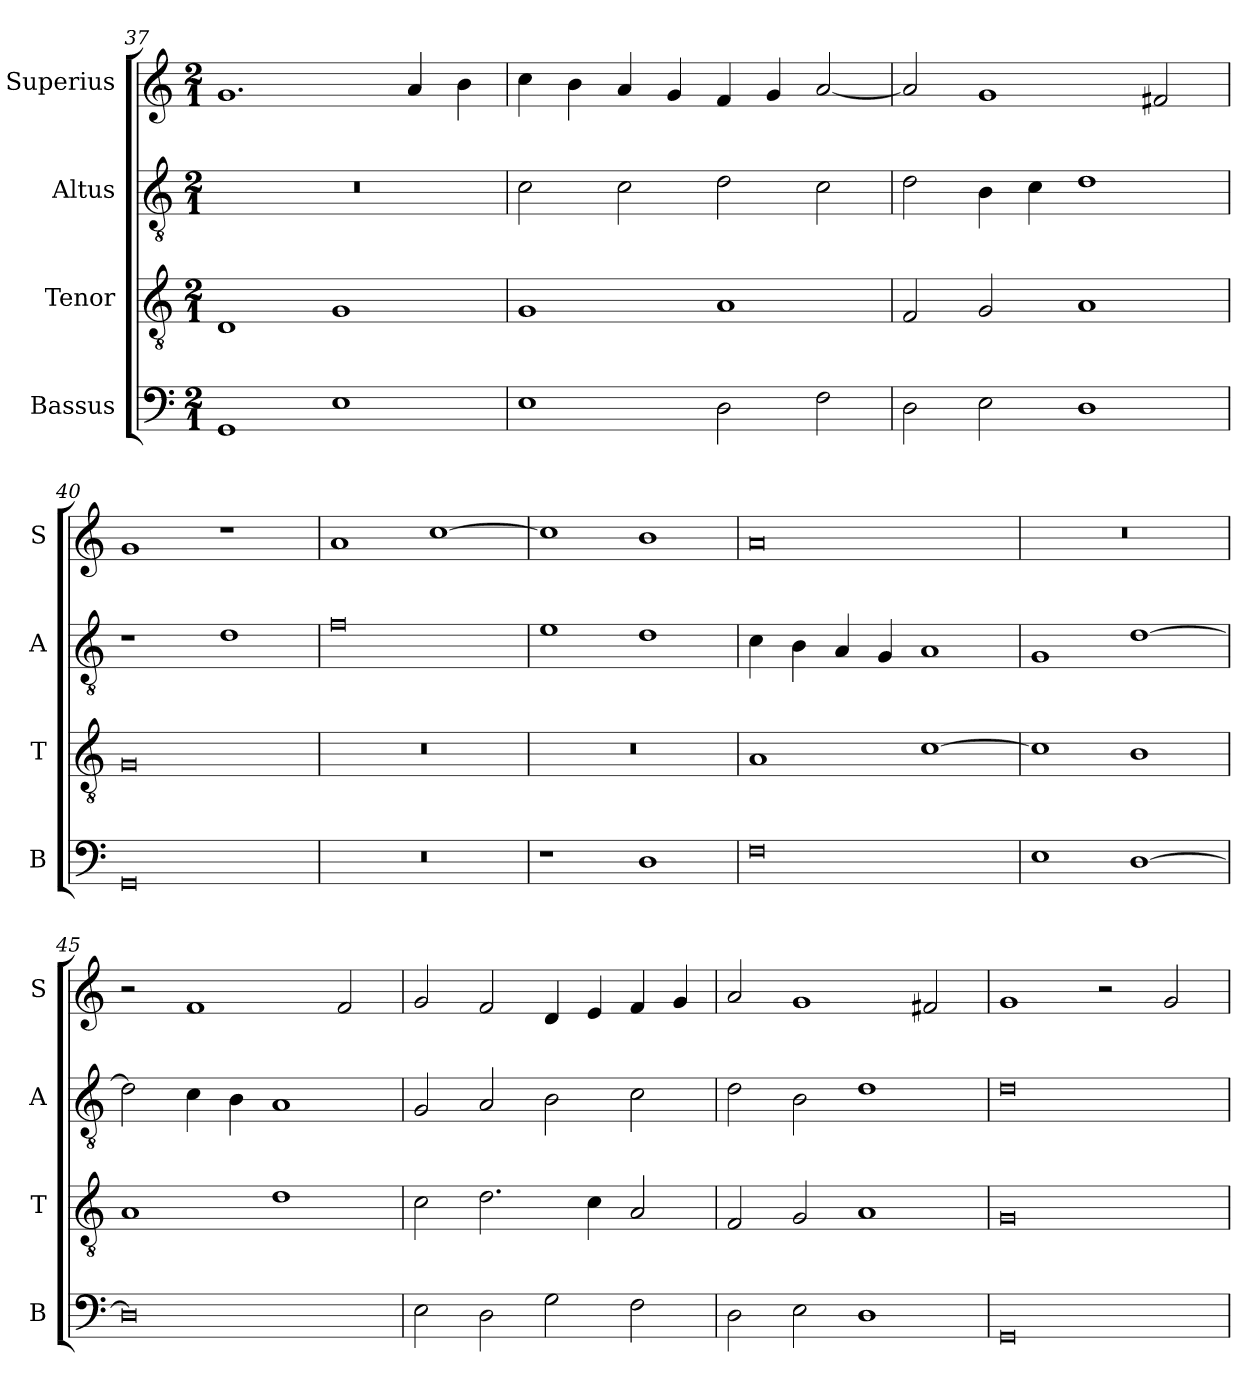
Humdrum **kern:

**kern	**kern	**kern	**kern
*part4	*part3	*part2	*part1
*staff4	*staff3	*staff2	*staff1
*I"Bassus	*I"Tenor	*I"Altus	*I"Superius
*I'B	*I'T	*I'A	*I'S
*clefF4	*clefGv2	*clefGv2	*clefG2
*k[]	*k[]	*k[]	*k[]
*C:	*C:	*C:	*C:
*M2/1	*M2/1	*M2/1	*M2/1
=37	=37	=37	=37
1GG	1D	0r	1.g
1E	1G	.	.
.	.	.	4a
.	.	.	4b
=38	=38	=38	=38
1E	1G	2c	4cc
.	.	.	4b
.	.	2c	4a
.	.	.	4g
2D	1A	2d	4f
.	.	.	4g
2F	.	2c	[2a
=39	=39	=39	=39
2D	2F	2d	2a]
2E	2G	4B	1g
.	.	4c	.
1D	1A	1d	.
.	.	.	2f#X
=40	=40	=40	=40
0GG	0G	1r	1g
.	.	1d	1r
=41	=41	=41	=41
0r	0r	0f	1a
.	.	.	[1cc
=42	=42	=42	=42
1r	0r	1e	1cc]
1D	.	1d	1b
=43	=43	=43	=43
0F	1A	4c	0a
.	.	4B	.
.	.	4A	.
.	.	4G	.
.	[1c	1A	.
=44	=44	=44	=44
1E	1c]	1G	0r
[1D	1B	[1d	.
=45	=45	=45	=45
0D]	1A	2d]	2r
.	.	4c	1f
.	.	4B	.
.	1d	1A	.
.	.	.	2f
=46	=46	=46	=46
2E	2c	2G	2g
2D	2.d	2A	2f
2G	.	2B	4d
.	4c	.	4e
2F	2A	2c	4f
.	.	.	4g
=47	=47	=47	=47
2D	2F	2d	2a
2E	2G	2B	1g
1D	1A	1d	.
.	.	.	2f#X
=48	=48	=48	=48
0GG	0G	0d	1g
.	.	.	2r
.	.	.	2g
=	=	=	=
*-	*-	*-	*-
